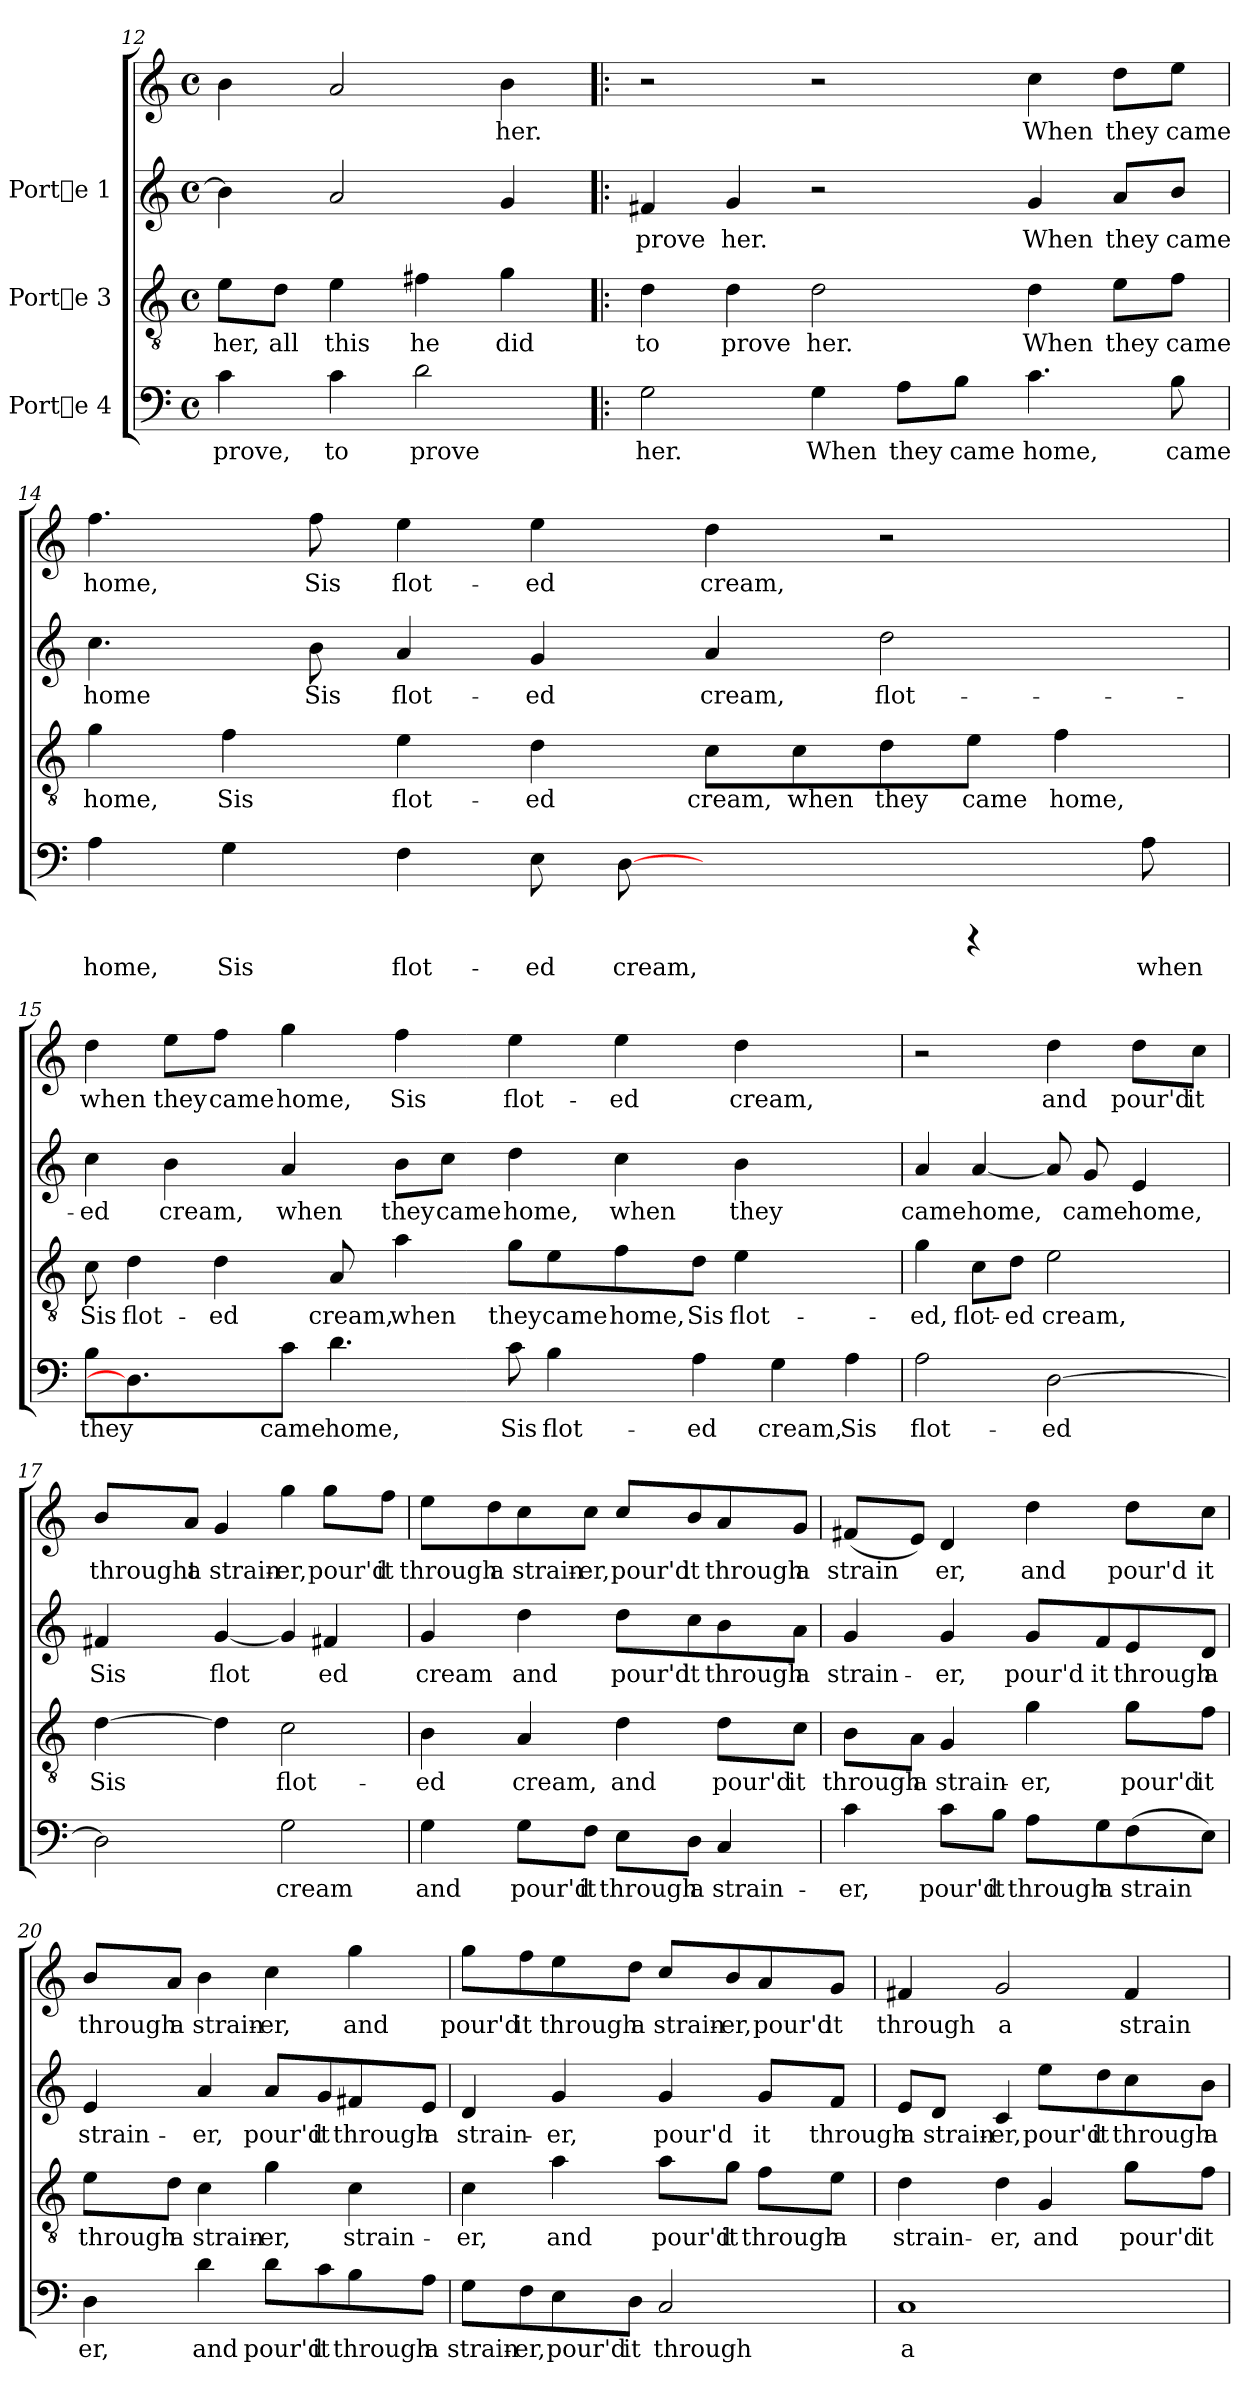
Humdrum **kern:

**kern	**text	**kern	**text	**kern	**text	**kern	**text
*part3	*part3	*part2	*part2	*part1	*part1	*part1	*part1
*staff4	*staff4	*staff3	*staff3	*staff2	*staff2	*staff1	*staff1
*I"Porte 4	*	*I"Porte 3	*	*I"Porte 1	*	*	*
!!LO:LB:g=z
*clefF4	*	*clefGv2	*	*clefG2	*	*clefG2	*
*M4/4	*	*M4/4	*	*M4/4	*	*M4/4	*
*met(c)	*	*met(c)	*	*met(c)	*	*met(c)	*
=12	=12	=12	=12	=12	=12	=12	=12
!	!LO:LY:b:cj	!	!LO:LY:b:cj	!	!	!	!LO:LY:b:cj
4c\	prove,	8e\L	her,	4b\]	.	4b\	.
!	!	!	!LO:LY:b:cj	!	!	!	!
.	.	8d\J	all	.	.	.	.
!	!LO:LY:b:cj	!	!LO:LY:b:cj	!	!	!	!LO:LY:b:cj
4c\	to	4e\	this	2a/	.	2a/	.
!	!LO:LY:b:cj	!	!LO:LY:b:cj	!	!	!	!
2d\	prove	4f#X\	he	.	.	.	.
!	!	!	!LO:LY:b:cj	!	!	!	!LO:LY:b:cj
.	.	4g\	did	4g/	.	4b\	her.
=13!|:	=13!|:	=13!|:	=13!|:	=13!|:	=13!|:	=13!|:	=13!|:
!	!LO:LY:b:cj	!	!LO:LY:b:cj	!	!LO:LY:b:cj	!	!
2G\	her.	4d\	to	4f#X/	prove	2r	.
!	!	!	!LO:LY:b:cj	!	!LO:LY:b:cj	!	!
.	.	4d\	prove	4g/	her.	.	.
!	!LO:LY:b:cj	!	!LO:LY:b:cj	!	!	!	!
4G\	When	2d\	her.	2r	.	2r	.
!	!LO:LY:b:cj	!	!	!	!	!	!
8A\L	they	.	.	.	.	.	.
!	!LO:LY:b:cj	!	!	!	!	!	!
8B\J	came	.	.	.	.	.	.
!	!LO:LY:b:cj	!	!LO:LY:b:cj	!	!LO:LY:b:cj	!	!LO:LY:b:cj
4.c\	home,	4d\	When	4g/	When	4cc\	When
!	!	!	!LO:LY:b:cj	!	!LO:LY:b:cj	!	!LO:LY:b:cj
.	.	8e\L	they	8a/L	they	8dd\L	they
!	!LO:LY:b:cj	!	!LO:LY:b:cj	!	!LO:LY:b:cj	!	!LO:LY:b:cj
8B\	came	8f\J	came	8b/J	came	8ee\J	came
!!LO:LB:g=z
=14	=14	=14	=14	=14	=14	=14	=14
!	!LO:LY:b:cj	!	!LO:LY:b:cj	!	!LO:LY:b:cj	!	!LO:LY:b:cj
4A\	home,	4g\	home,	4.cc\	home	4.ff\	home,
!	!LO:LY:b:cj	!	!LO:LY:b:cj	!	!	!	!
4G\	Sis	4f\	Sis	.	.	.	.
!	!	!	!	!	!LO:LY:b:cj	!	!LO:LY:b:cj
.	.	.	.	8b\	Sis	8ff\	Sis
!	!LO:LY:b:cj	!	!LO:LY:b:cj	!	!LO:LY:b:cj	!	!LO:LY:b:cj
4F\	flot-	4e\	flot-	4a/	flot-	4ee\	flot-
!	!LO:LY:b:cj	!	!LO:LY:b:cj	!	!LO:LY:b:cj	!	!LO:LY:b:cj
8E\	-ed	4d\	-ed	4g/	-ed	4ee\	-ed
!	!LO:LY:b:cj	!	!	!	!	!	!
[8D\	cream,	.	.	.	.	.	.
!	!	!	!LO:LY:b:cj	!	!LO:LY:b:cj	!	!LO:LY:b:cj
4.ryy	.	8c\L	cream,	4a/	cream,	4dd\	cream,
!	!	!	!LO:LY:b:cj	!	!	!	!
.	.	8c\	when	.	.	.	.
!	!	!	!LO:LY:b:cj	!	!LO:LY:b:cj	!	!
.	.	8d\	they	2dd\	flot-	2r	.
!	!	!	!LO:LY:b:cj	!	!	!	!
4rCCC	.	8e\J	came	.	.	.	.
!	!	!	!LO:LY:b:cj	!	!	!	!
.	.	4f\	home,	.	.	.	.
!	!LO:LY:b:cj	!	!	!	!	!	!
8A\	when	.	.	.	.	.	.
!!LO:LB:g=z
=15	=15	=15	=15	=15	=15	=15	=15
!	!LO:LY:b:cj	!	!LO:LY:b:cj	!	!LO:LY:b:cj	!	!LO:LY:b:cj
8B\L	they	8c\	Sis	4cc\	ed	4dd\	-when
!	!	!	!LO:LY:b:cj	!	!	!	!
4.D\]	.	4d\	flot-	.	.	.	.
!	!	!	!	!	!LO:LY:b:cj	!	!LO:LY:b:cj
.	.	.	.	4b\	cream,	8ee\L	they
!	!	!	!LO:LY:b:cj	!	!	!	!LO:LY:b:cj
.	.	4d\	-ed	.	.	8ff\J	came
!	!LO:LY:b:cj	!	!	!	!LO:LY:b:cj	!	!LO:LY:b:cj
8c\J	came	.	.	4a/	when	4gg\	home,
!	!LO:LY:b:cj	!	!LO:LY:b:cj	!	!	!	!
4.d\	home,	8A/	cream,	.	.	.	.
!	!	!	!LO:LY:b:cj	!	!LO:LY:b:cj	!	!LO:LY:b:cj
.	.	4a\	when	8b\L	they	4ff\	Sis
!	!	!	!	!	!LO:LY:b:cj	!	!
.	.	.	.	8cc\J	came	.	.
!	!LO:LY:b:cj	!	!LO:LY:b:cj	!	!LO:LY:b:cj	!	!LO:LY:b:cj
8c\	Sis	8g\L	they	4dd\	home,	4ee\	flot-
!	!LO:LY:b:cj	!	!LO:LY:b:cj	!	!	!	!
4B\	flot-	8e\	came	.	.	.	.
!	!	!	!LO:LY:b:cj	!	!LO:LY:b:cj	!	!LO:LY:b:cj
.	.	8f\	home,	4cc\	when	4ee\	-ed
!	!LO:LY:b:cj	!	!LO:LY:b:cj	!	!	!	!
4A\	-ed	8d\J	Sis	.	.	.	.
!	!	!	!LO:LY:b:cj	!	!LO:LY:b:cj	!	!LO:LY:b:cj
.	.	4e\	flot-	4b\	they	4dd\	cream,
!	!LO:LY:b:cj	!	!	!	!	!	!
4G\	cream,	.	.	.	.	.	.
.	.	4.ryy	.	4.ryy	.	4.ryy	.
!	!LO:LY:b:cj	!	!	!	!	!	!
4A\	Sis	.	.	.	.	.	.
=16	=16	=16	=16	=16	=16	=16	=16
!	!LO:LY:b:cj	!	!LO:LY:b:cj	!	!LO:LY:b:cj	!	!
2A\	flot-	4g\	-ed,	4a/	came	2r	.
!	!	!	!LO:LY:b:cj	!	!LO:LY:b:cj	!	!
.	.	8c\L	flot-	[<4a/	home,	.	.
!	!	!	!LO:LY:b:cj	!	!	!	!
.	.	8d\J	-ed	.	.	.	.
!	!LO:LY:b:cj	!	!LO:LY:b:cj	!	!LO:LY:b:cj	!	!LO:LY:b:cj
[>2D\	-ed	2e\	cream,	8a/]	.	4dd\	and
!	!	!	!	!	!LO:LY:b:cj	!	!
.	.	.	.	8g/	came	.	.
!	!	!	!	!	!LO:LY:b:cj	!	!LO:LY:b:cj
.	.	.	.	4e/	home,	8dd\L	pour'd
!	!	!	!	!	!	!	!LO:LY:b:cj
.	.	.	.	.	.	8cc\J	it
!!LO:PB:g=z
=17	=17	=17	=17	=17	=17	=17	=17
!	!LO:LY:b:cj	!	!LO:LY:b:cj	!	!LO:LY:b:cj	!	!LO:LY:b:cj
2D\]	.	[>4d\	Sis	4f#X/	Sis	8b/L	throught
!	!	!	!	!	!	!	!LO:LY:b:cj
.	.	.	.	.	.	8a/J	a
!	!	!	!LO:LY:b:cj	!	!LO:LY:b:cj	!	!LO:LY:b:cj
.	.	4d\]	.	[<4g/	flot-	4g/	strain-
!	!LO:LY:b:cj	!	!LO:LY:b:cj	!	!LO:LY:b:cj	!	!LO:LY:b:cj
2G\	cream	2c\	flot-	4g/]	-	4gg\	-er,
!	!	!	!	!	!LO:LY:b:cj	!	!LO:LY:b:cj
.	.	.	.	4f#X/	ed	8gg\L	pour'd
!	!	!	!	!	!	!	!LO:LY:b:cj
.	.	.	.	.	.	8ff\J	it
=18	=18	=18	=18	=18	=18	=18	=18
!	!LO:LY:b:cj	!	!LO:LY:b:cj	!	!LO:LY:b:cj	!	!LO:LY:b:cj
4G\	and	4B\	-ed	4g/	cream	8ee\L	through
!	!	!	!	!	!	!	!LO:LY:b:cj
.	.	.	.	.	.	8dd\	a
!	!LO:LY:b:cj	!	!LO:LY:b:cj	!	!LO:LY:b:cj	!	!LO:LY:b:cj
8G\L	pour'd	4A/	cream,	4dd\	and	8cc\	strain-
!	!LO:LY:b:cj	!	!	!	!	!	!LO:LY:b:cj
8F\J	it	.	.	.	.	8cc\J	-er,
!	!LO:LY:b:cj	!	!LO:LY:b:cj	!	!LO:LY:b:cj	!	!LO:LY:b:cj
8E\L	through	4d\	and	8dd\L	pour'd	8cc/L	pour'd
!	!LO:LY:b:cj	!	!	!	!LO:LY:b:cj	!	!LO:LY:b:cj
8D\J	a	.	.	8cc\	it	8b/	it
!	!LO:LY:b:cj	!	!LO:LY:b:cj	!	!LO:LY:b:cj	!	!LO:LY:b:cj
4C/	strain-	8d\L	pour'd	8b\	through	8a/	through
!	!	!	!LO:LY:b:cj	!	!LO:LY:b:cj	!	!LO:LY:b:cj
.	.	8c\J	it	8a\J	a	8g/J	a
=19	=19	=19	=19	=19	=19	=19	=19
!	!LO:LY:b:cj	!	!LO:LY:b:cj	!	!LO:LY:b:cj	!	!LO:LY:b:cj
4c\	-er,	8B\L	through	4g/	strain-	(<8f#X/L	strain-
!	!	!	!LO:LY:b:cj	!	!	!	!LO:LY:b:cj
.	.	8A\J	a	.	.	8e/J)	-
!	!LO:LY:b:cj	!	!LO:LY:b:cj	!	!LO:LY:b:cj	!	!LO:LY:b:cj
8c\L	pour'd	4G/	strain-	4g/	-er,	4d/	er,
!	!LO:LY:b:cj	!	!	!	!	!	!
8B\J	it	.	.	.	.	.	.
!	!LO:LY:b:cj	!	!LO:LY:b:cj	!	!LO:LY:b:cj	!	!LO:LY:b:cj
8A\L	through	4g\	-er,	8g/L	pour'd	4dd\	and
!	!LO:LY:b:cj	!	!	!	!LO:LY:b:cj	!	!
8G\	a	.	.	8f/	it	.	.
!	!LO:LY:b:cj	!	!LO:LY:b:cj	!	!LO:LY:b:cj	!	!LO:LY:b:cj
(>8F\	strain-	8g\L	pour'd	8e/	through	8dd\L	pour'd
!	!LO:LY:b:cj	!	!LO:LY:b:cj	!	!LO:LY:b:cj	!	!LO:LY:b:cj
8E\J)	--	8f\J	it	8d/J	a	8cc\J	it
!!LO:LB:g=z
=20	=20	=20	=20	=20	=20	=20	=20
!	!LO:LY:b:cj	!	!LO:LY:b:cj	!	!LO:LY:b:cj	!	!LO:LY:b:cj
4D\	-er,	8e\L	through	4e/	strain-	8b/L	through
!	!	!	!LO:LY:b:cj	!	!	!	!LO:LY:b:cj
.	.	8d\J	a	.	.	8a/J	a
!	!LO:LY:b:cj	!	!LO:LY:b:cj	!	!LO:LY:b:cj	!	!LO:LY:b:cj
4d\	and	4c\	strain-	4a/	-er,	4b\	strain-
!	!LO:LY:b:cj	!	!LO:LY:b:cj	!	!LO:LY:b:cj	!	!LO:LY:b:cj
8d\L	pour'd	4g\	-er,	8a/L	pour'd	4cc\	-er,
!	!LO:LY:b:cj	!	!	!	!LO:LY:b:cj	!	!
8c\	it	.	.	8g/	it	.	.
!	!LO:LY:b:cj	!	!LO:LY:b:cj	!	!LO:LY:b:cj	!	!LO:LY:b:cj
8B\	through	4c\	strain-	8f#X/	through	4gg\	and
!	!LO:LY:b:cj	!	!	!	!LO:LY:b:cj	!	!
8A\J	a	.	.	8e/J	a	.	.
=21	=21	=21	=21	=21	=21	=21	=21
!	!LO:LY:b:cj	!	!LO:LY:b:cj	!	!LO:LY:b:cj	!	!LO:LY:b:cj
8G\L	strain-	4c\	-er,	4d/	strain-	8gg\L	pour'd
!	!LO:LY:b:cj	!	!	!	!	!	!LO:LY:b:cj
8F\	-er,	.	.	.	.	8ff\	it
!	!LO:LY:b:cj	!	!LO:LY:b:cj	!	!LO:LY:b:cj	!	!LO:LY:b:cj
8E\	pour'd	4a\	and	4g/	-er,	8ee\	through
!	!LO:LY:b:cj	!	!	!	!	!	!LO:LY:b:cj
8D\J	it	.	.	.	.	8dd\J	a
!	!LO:LY:b:cj	!	!LO:LY:b:cj	!	!LO:LY:b:cj	!	!LO:LY:b:cj
2C/	through	8a\L	pour'd	4g/	pour'd	8cc/L	strain-
!	!	!	!LO:LY:b:cj	!	!	!	!LO:LY:b:cj
.	.	8g\J	it	.	.	8b/	-er,
!	!	!	!LO:LY:b:cj	!	!LO:LY:b:cj	!	!LO:LY:b:cj
.	.	8f\L	through	8g/L	it	8a/	pour'd
!	!	!	!LO:LY:b:cj	!	!LO:LY:b:cj	!	!LO:LY:b:cj
.	.	8e\J	a	8f/J	through	8g/J	it
=22	=22	=22	=22	=22	=22	=22	=22
!	!LO:LY:b:cj	!	!LO:LY:b:cj	!	!LO:LY:b:cj	!	!LO:LY:b:cj
1C	a	4d\	strain-	8e/L	-a	4f#X/	through
!	!	!	!	!	!LO:LY:b:cj	!	!
.	.	.	.	8d/J	strain-	.	.
!	!	!	!LO:LY:b:cj	!	!LO:LY:b:cj	!	!LO:LY:b:cj
.	.	4d\	-er,	4c/	-er,	2g/	a
!	!	!	!LO:LY:b:cj	!	!LO:LY:b:cj	!	!
.	.	4G/	and	8ee\L	pour'd	.	.
!	!	!	!	!	!LO:LY:b:cj	!	!
.	.	.	.	8dd\	it	.	.
!	!	!	!LO:LY:b:cj	!	!LO:LY:b:cj	!	!LO:LY:b:cj
.	.	8g\L	pour'd	8cc\	through	4f#/	strain-
!	!	!	!LO:LY:b:cj	!	!LO:LY:b:cj	!	!
.	.	8f\J	it	8b\J	a	.	.
=	=	=	=	=	=	=	=
*-	*-	*-	*-	*-	*-	*-	*-
